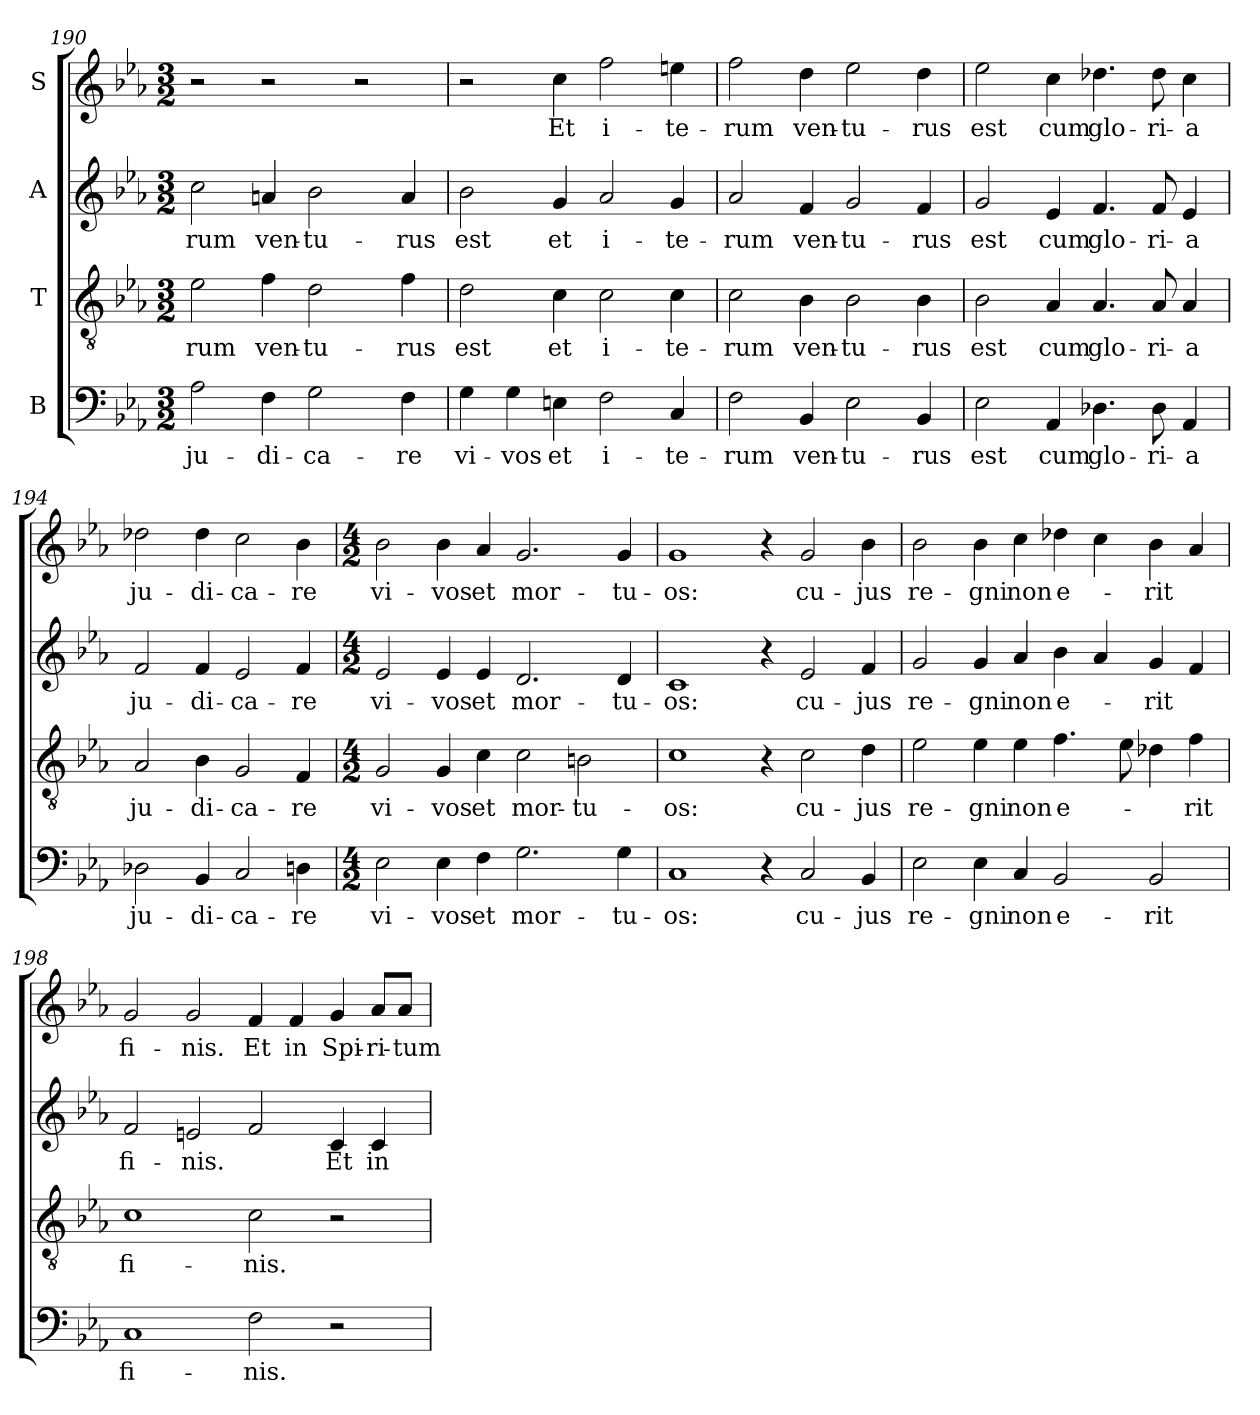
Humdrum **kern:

**kern	**text	**kern	**text	**kern	**text	**kern	**text
*part4	*part4	*part3	*part3	*part2	*part2	*part1	*part1
*staff4	*staff4	*staff3	*staff3	*staff2	*staff2	*staff1	*staff1
*I"B	*	*I"T	*	*I"A	*	*I"S	*
*clefF4	*	*clefGv2	*	*clefG2	*	*clefG2	*
*k[b-e-a-]	*	*k[b-e-a-]	*	*k[b-e-a-]	*	*k[b-e-a-]	*
*E-:	*	*E-:	*	*E-:	*	*E-:	*
*M3/2	*	*M3/2	*	*M3/2	*	*M3/2	*
=190	=190	=190	=190	=190	=190	=190	=190
2A-\	ju-	2e-\	rum	2cc\	rum	2r	.
4F\	-di-	4f\	ven-	4an/	ven-	2r	.
2G\	-ca-	2d\	tu-	2b-\	tu-	.	.
.	.	.	.	.	.	2r	.
4F\	-re	4f\	rus	4a/	rus	.	.
=191	=191	=191	=191	=191	=191	=191	=191
4G\	vi-	2d\	est	2b-\	est	2r	.
4G\	-vos	.	.	.	.	.	.
4En\	et	4c\	et	4g/	et	4cc\	Et
2F\	i-	2c\	i-	2a-/	i-	2ff\	i-
4C/	te-	4c\	te-	4g/	te-	4een\	te-
=192	=192	=192	=192	=192	=192	=192	=192
2F\	rum	2c\	rum	2a-/	rum	2ff\	rum
4BB-/	ven-	4B-\	ven-	4f/	ven-	4dd\	ven-
2E-\	tu-	2B-\	tu-	2g/	tu-	2ee-\	tu-
4BB-/	rus	4B-\	rus	4f/	rus	4dd\	rus
!!LO:PB:g=z
=193	=193	=193	=193	=193	=193	=193	=193
2E-\	est	2B-\	est	2g/	est	2ee-\	est
4AA-/	cum	4A-/	cum	4e-/	cum	4cc\	cum
4.D-X\	glo-	4.A-/	glo-	4.f/	glo-	4.dd-X\	glo-
8D-\	-ri-	8A-/	-ri-	8f/	-ri-	8dd-\	-ri-
4AA-/	a	4A-/	a	4e-/	a	4cc\	a
=194	=194	=194	=194	=194	=194	=194	=194
2D-X\	ju-	2A-/	ju-	2f/	ju-	2dd-X\	ju-
4BB-/	-di-	4B-\	-di-	4f/	-di-	4dd-\	-di-
2C/	-ca-	2G/	-ca-	2e-/	-ca-	2cc\	-ca-
4Dn\	-re	4F/	-re	4f/	-re	4b-\	-re
!!LO:PB:g=z
=195	=195	=195	=195	=195	=195	=195	=195
*M4/2	*	*M4/2	*	*M4/2	*	*M4/2	*
2E-\	vi-	2G/	vi-	2e-/	vi-	2b-\	vi-
4E-\	-vos	4G/	-vos	4e-/	-vos	4b-\	-vos
4F\	et	4c\	et	4e-/	et	4a-/	et
2.G\	mor-	2c\	mor-	2.d/	mor-	2.g/	mor-
.	.	2Bn\	tu-	.	.	.	.
4G\	tu-	.	.	4d/	tu-	4g/	-tu-
=196	=196	=196	=196	=196	=196	=196	=196
1C	os:	1c	os:	1c	os:	1g	os:
4r	.	4r	.	4r	.	4r	.
2C/	cu-	2c\	cu-	2e-/	cu-	2g/	cu-
4BB-/	-jus	4d\	-jus	4f/	-jus	4b-\	-jus
=197	=197	=197	=197	=197	=197	=197	=197
2E-\	re-	2e-\	re-	2g/	re-	2b-\	re-
4E-\	gni	4e-\	gni	4g/	gni	4b-\	gni
4C/	non	4e-\	non	4a-/	non	4cc\	non
2BB-/	e-	4.f\	e-	4b-\	e-	4dd-X\	e-
.	.	.	.	4a-/	.	4cc\	.
.	.	8e-\	.	.	.	.	.
2BB-/	rit	4d-X\	.	4g/	rit	4b-\	rit
.	.	4f\	rit	4f/	.	4a-/	.
!!LO:PB:g=z
=198	=198	=198	=198	=198	=198	=198	=198
1C	fi-	1c	fi-	2f/	fi-	2g/	fi-
.	.	.	.	2en/	-nis.	2g/	nis.
2F\	nis.	2c\	nis.	2f/	.	4f/	Et
.	.	.	.	.	.	4f/	in
2r	.	2r	.	4c/	Et	4g/	Spi-
.	.	.	.	4c/	in	8a-/L	ri-
.	.	.	.	.	.	8a-/J	tum
=	=	=	=	=	=	=	=
*-	*-	*-	*-	*-	*-	*-	*-
